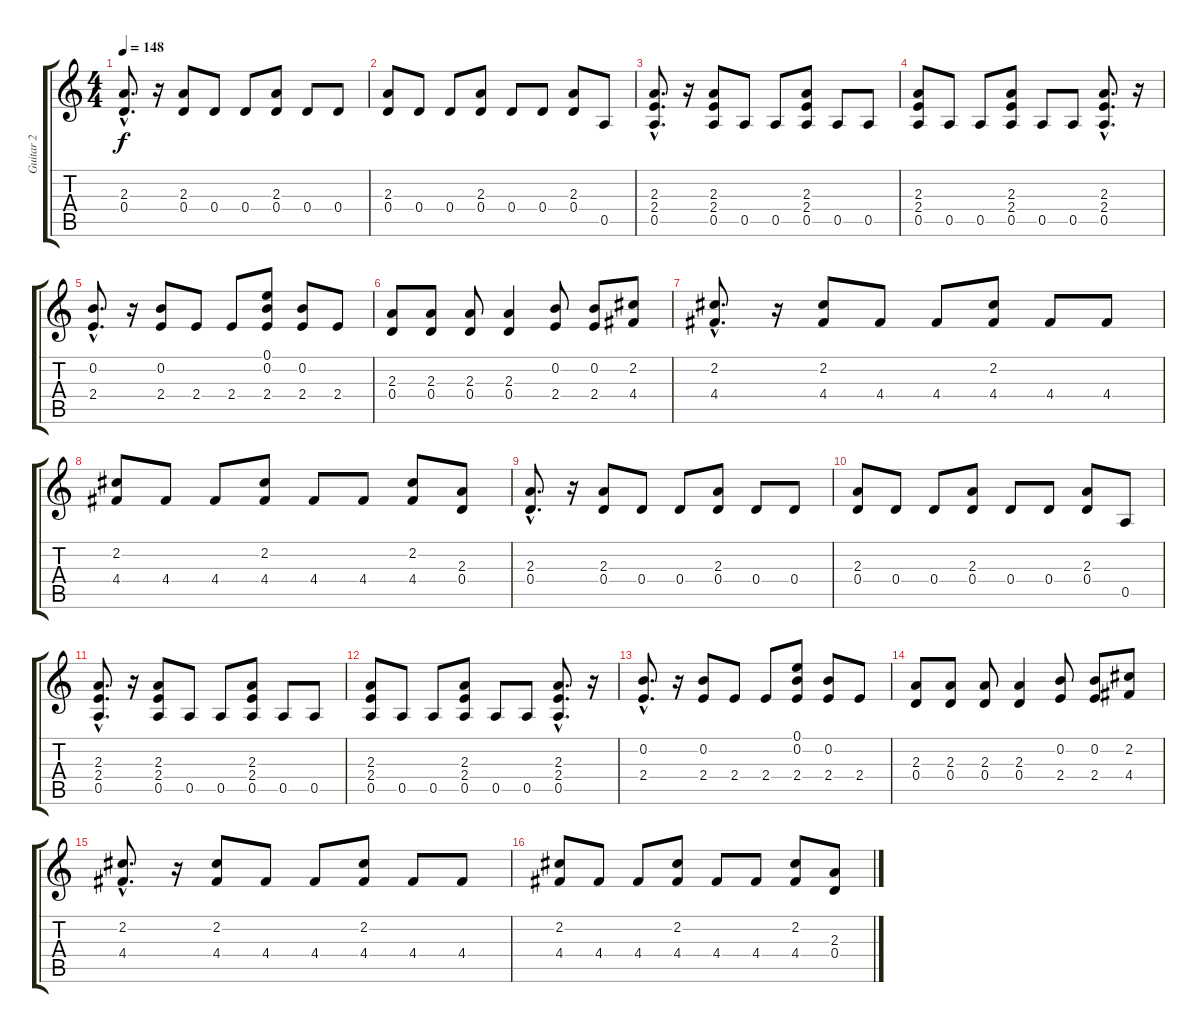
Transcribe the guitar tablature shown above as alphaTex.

\track ("Guitar 2" "Guitar 2") {instrument overdrivenguitar}
\staff {score tabs}
\tuning (E4 B3 G3 D3 A2 E2) {hide}
\ts (4 4)
\tempo 148
\clef g2
\ks c
(2.3{hac} 0.4{hac}).8{d dy f} r.16 (2.3 0.4).8 0.4.8 0.4.8 (2.3 0.4).8 0.4.8 0.4.8 |
(2.3 0.4).8 0.4.8 0.4.8 (2.3 0.4).8 0.4.8 0.4.8 (2.3 0.4).8 0.5.8 |
(2.3{hac} 2.4{hac} 0.5{hac}).8{d} r.16 (2.3 2.4 0.5).8 0.5.8 0.5.8 (2.3 2.4 0.5).8 0.5.8 0.5.8 |
(2.3 2.4 0.5).8 0.5.8 0.5.8 (2.3 2.4 0.5).8 0.5.8 0.5.8 (2.3{hac} 2.4{hac} 0.5{hac}).8{d} r.16 |
(0.2{hac} 2.4{hac}).8{d} r.16 (0.2 2.4).8 2.4.8 2.4.8 (0.1 0.2 2.4).8 (0.2 2.4).8 2.4.8 |
(2.3 0.4).8 (2.3 0.4).8 (2.3 0.4).8 (2.3 0.4).4 (0.2 2.4).8 (0.2 2.4).8 (2.2 4.4).8 |
(2.2{hac} 4.4{hac}).8{d} r.16 (2.2 4.4).8 4.4.8 4.4.8 (2.2 4.4).8 4.4.8 4.4.8 |
(2.2 4.4).8 4.4.8 4.4.8 (2.2 4.4).8 4.4.8 4.4.8 (2.2 4.4).8 (2.3 0.4).8 |
(2.3{hac} 0.4{hac}).8{d} r.16 (2.3 0.4).8 0.4.8 0.4.8 (2.3 0.4).8 0.4.8 0.4.8 |
(2.3 0.4).8 0.4.8 0.4.8 (2.3 0.4).8 0.4.8 0.4.8 (2.3 0.4).8 0.5.8 |
(2.3{hac} 2.4{hac} 0.5{hac}).8{d} r.16 (2.3 2.4 0.5).8 0.5.8 0.5.8 (2.3 2.4 0.5).8 0.5.8 0.5.8 |
(2.3 2.4 0.5).8 0.5.8 0.5.8 (2.3 2.4 0.5).8 0.5.8 0.5.8 (2.3{hac} 2.4{hac} 0.5{hac}).8{d} r.16 |
(0.2{hac} 2.4{hac}).8{d} r.16 (0.2 2.4).8 2.4.8 2.4.8 (0.1 0.2 2.4).8 (0.2 2.4).8 2.4.8 |
(2.3 0.4).8 (2.3 0.4).8 (2.3 0.4).8 (2.3 0.4).4 (0.2 2.4).8 (0.2 2.4).8 (2.2 4.4).8 |
(2.2{hac} 4.4{hac}).8{d} r.16 (2.2 4.4).8 4.4.8 4.4.8 (2.2 4.4).8 4.4.8 4.4.8 |
(2.2 4.4).8 4.4.8 4.4.8 (2.2 4.4).8 4.4.8 4.4.8 (2.2 4.4).8 (2.3 0.4).8
